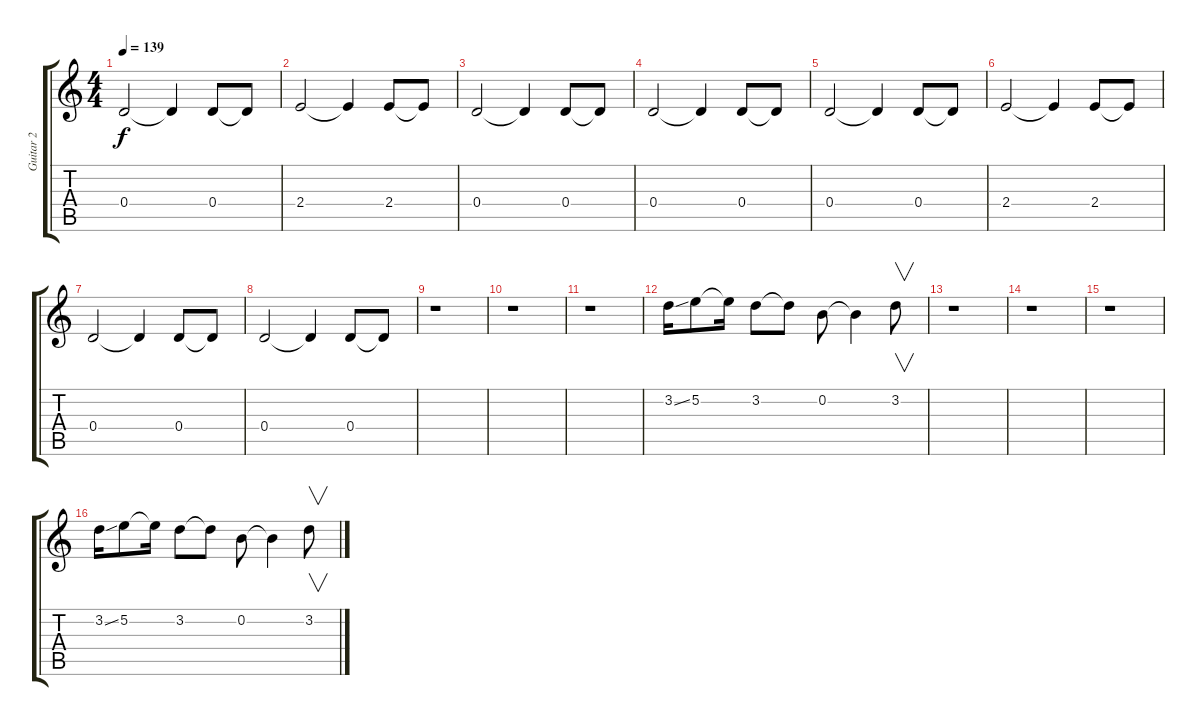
\track ("Guitar 2" "Guitar 2") {instrument electricguitarclean}
\staff {score tabs}
\tuning (E4 B3 G3 D3 A2 D2) {hide}
\ts (4 4)
\tempo 139
\clef g2
\ks c
0.4.2{dy f} 0.4{t}.4 0.4.8 0.4{t}.8 |
2.4.2 2.4{t}.4 2.4.8 2.4{t}.8 |
0.4.2 0.4{t}.4 0.4.8 0.4{t}.8 |
0.4.2 0.4{t}.4 0.4.8 0.4{t}.8 |
0.4.2 0.4{t}.4 0.4.8 0.4{t}.8 |
2.4.2 2.4{t}.4 2.4.8 2.4{t}.8 |
0.4.2 0.4{t}.4 0.4.8 0.4{t}.8 |
0.4.2 0.4{t}.4 0.4.8 0.4{t}.8 |
r.1 |
r.1 |
r.1 |
3.2{ss}.16 5.2.8 5.2{t}.16 3.2.8 3.2{t}.8 0.2.8 0.2{t}.4 3.2.8{v} |
r.1 |
r.1 |
r.1 |
3.2{ss}.16 5.2.8 5.2{t}.16 3.2.8 3.2{t}.8 0.2.8 0.2{t}.4 3.2.8{v}
